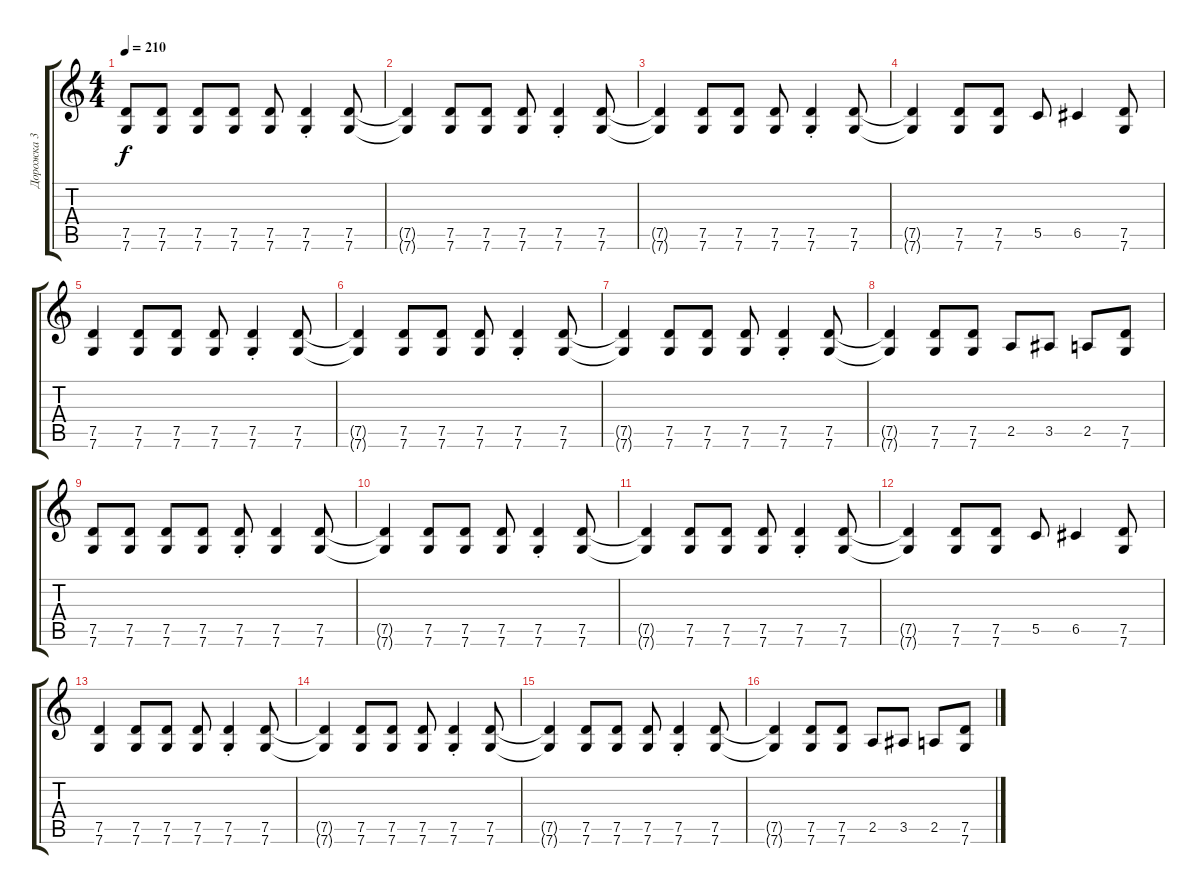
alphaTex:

\track ("Дорожка 3" "Дорожка 3") {instrument distortionguitar}
\staff {score tabs}
\tuning (D4 A3 F3 C3 G2 C2) {hide}
\ts (4 4)
\tempo 210
\clef g2
\ks c
(7.5 7.6).8{dy f} (7.5 7.6).8 (7.5 7.6).8 (7.5 7.6).8 (7.5 7.6).8 (7.5{st} 7.6{st}).4 (7.5 7.6).8 |
(7.5{t} 7.6{t}).4 (7.5 7.6).8 (7.5 7.6).8 (7.5 7.6).8 (7.5{st} 7.6{st}).4 (7.5 7.6).8 |
(7.5{t} 7.6{t}).4 (7.5 7.6).8 (7.5 7.6).8 (7.5 7.6).8 (7.5{st} 7.6{st}).4 (7.5 7.6).8 |
(7.5{t} 7.6{t}).4 (7.5 7.6).8 (7.5 7.6).8 5.5.8 6.5.4 (7.5 7.6).8 |
(7.5 7.6).4 (7.5 7.6).8 (7.5 7.6).8 (7.5 7.6).8 (7.5{st} 7.6{st}).4 (7.5 7.6).8 |
(7.5{t} 7.6{t}).4 (7.5 7.6).8 (7.5 7.6).8 (7.5 7.6).8 (7.5{st} 7.6{st}).4 (7.5 7.6).8 |
(7.5{t} 7.6{t}).4 (7.5 7.6).8 (7.5 7.6).8 (7.5 7.6).8 (7.5{st} 7.6{st}).4 (7.5 7.6).8 |
(7.5{t} 7.6{t}).4 (7.5 7.6).8 (7.5 7.6).8 2.5.8 3.5.8 2.5.8 (7.5 7.6).8 |
(7.5 7.6).8 (7.5 7.6).8 (7.5 7.6).8 (7.5 7.6).8 (7.5{st} 7.6{st}).8 (7.5 7.6).4 (7.5 7.6).8 |
(7.5{t} 7.6{t}).4 (7.5 7.6).8 (7.5 7.6).8 (7.5 7.6).8 (7.5{st} 7.6{st}).4 (7.5 7.6).8 |
(7.5{t} 7.6{t}).4 (7.5 7.6).8 (7.5 7.6).8 (7.5 7.6).8 (7.5{st} 7.6{st}).4 (7.5 7.6).8 |
(7.5{t} 7.6{t}).4 (7.5 7.6).8 (7.5 7.6).8 5.5.8 6.5.4 (7.5 7.6).8 |
(7.5 7.6).4 (7.5 7.6).8 (7.5 7.6).8 (7.5 7.6).8 (7.5{st} 7.6{st}).4 (7.5 7.6).8 |
(7.5{t} 7.6{t}).4 (7.5 7.6).8 (7.5 7.6).8 (7.5 7.6).8 (7.5{st} 7.6{st}).4 (7.5 7.6).8 |
(7.5{t} 7.6{t}).4 (7.5 7.6).8 (7.5 7.6).8 (7.5 7.6).8 (7.5{st} 7.6{st}).4 (7.5 7.6).8 |
(7.5{t} 7.6{t}).4 (7.5 7.6).8 (7.5 7.6).8 2.5.8 3.5.8 2.5.8 (7.5 7.6).8
